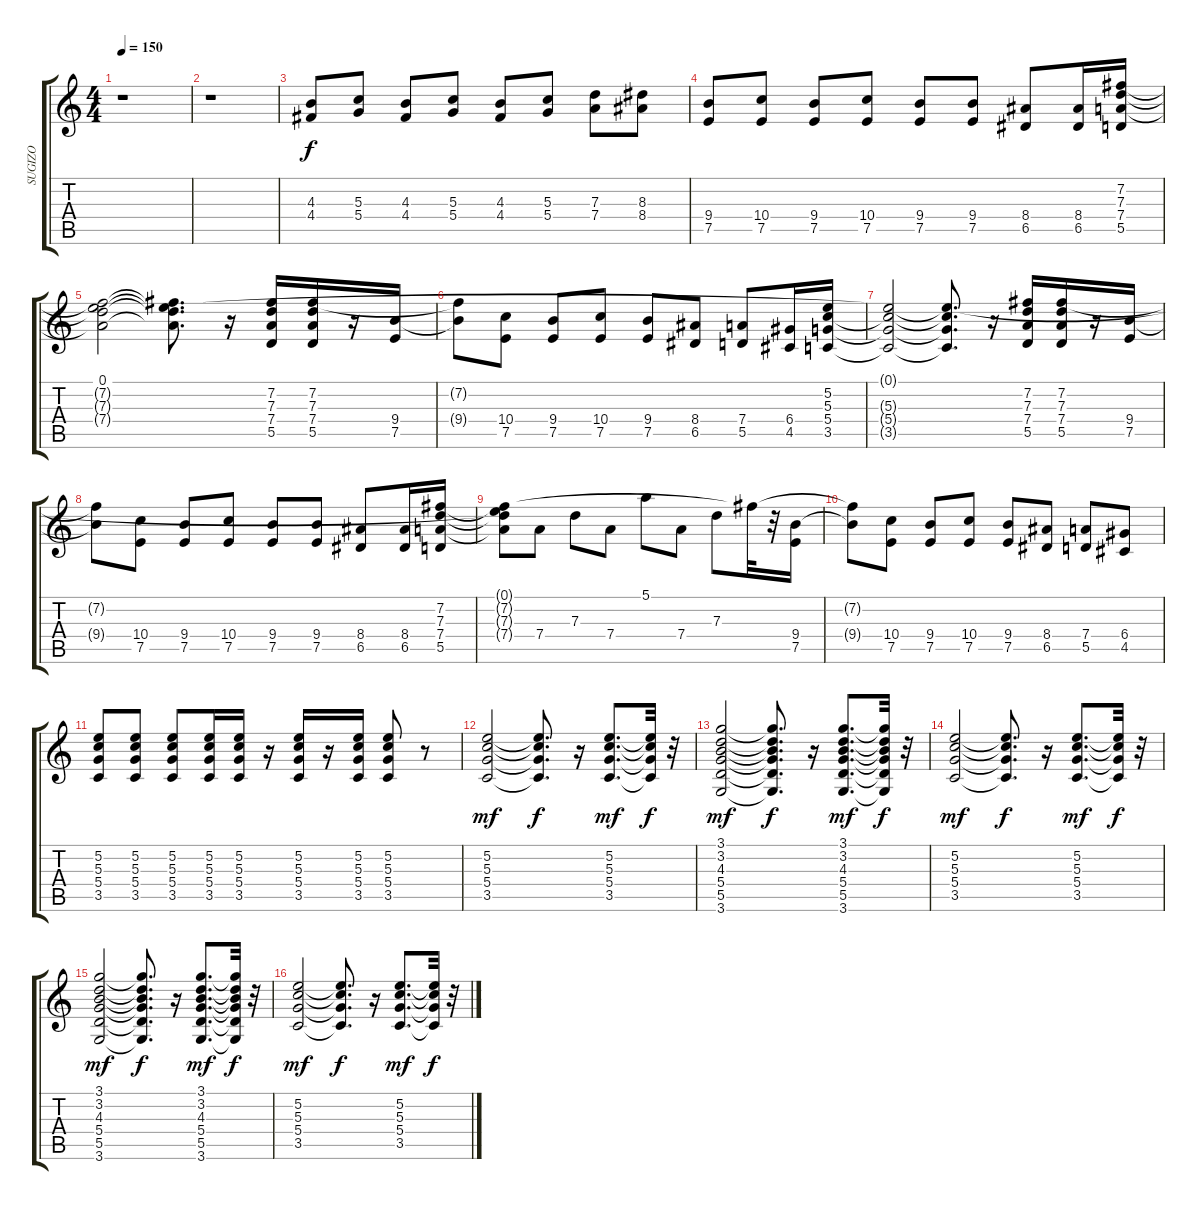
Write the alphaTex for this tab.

\track ("SUGIZO" "SUGIZO") {instrument distortionguitar}
\staff {score tabs}
\tuning (E4 B3 G3 D3 A2 E2) {hide}
\ts (4 4)
\tempo 150
\clef g2
\ks c
r.1{dy f} |
r.1 |
(4.3 4.4).8 (5.3 5.4).8 (4.3 4.4).8 (5.3 5.4).8 (4.3 4.4).8 (5.3 5.4).8 (7.3 7.4).8 (8.3 8.4).8 |
(9.4 7.5).8 (10.4 7.5).8 (9.4 7.5).8 (10.4 7.5).8 (9.4 7.5).8 (9.4 7.5).8 (8.4 6.5).8 (8.4 6.5).16 (7.2 7.3 7.4 5.5).16 |
(0.1 7.2{t} 7.3{t} 7.4{t}).2 (0.1{t} 7.2{t} 7.3{t} 7.4{t}).8{d} r.16 (7.2 7.3 7.4 5.5).16 (7.2 7.3 7.4 5.5).16 r.16 (9.4 7.5).16 |
(7.2{t} 9.4{t}).8 (10.4 7.5).8 (9.4 7.5).8 (10.4 7.5).8 (9.4 7.5).8 (8.4 6.5).8 (7.4 5.5).8 (6.4 4.5).16 (5.2 5.3 5.4 3.5).16 |
(0.1{t} 5.3{t} 5.4{t} 3.5{t}).2 (0.1{t} 5.3{t} 5.4{t} 3.5{t}).8{d} r.16 (7.2 7.3 7.4 5.5).16 (7.2 7.3 7.4 5.5).16 r.16 (9.4 7.5).16 |
(7.2{t} 9.4{t}).8 (10.4 7.5).8 (9.4 7.5).8 (10.4 7.5).8 (9.4 7.5).8 (9.4 7.5).8 (8.4 6.5).8 (8.4 6.5).16 (7.2 7.3 7.4 5.5).16 |
(0.1{t} 7.2{t} 7.3{t} 7.4{t}).8 7.4.8 7.3.8 7.4.8 5.1.8 7.4.8 7.3.8 7.2{t}.32 r.32 (9.4 7.5).16 |
(7.2{t} 9.4{t}).8 (10.4 7.5).8 (9.4 7.5).8 (10.4 7.5).8 (9.4 7.5).8 (8.4 6.5).8 (7.4 5.5).8 (6.4 4.5).8 |
(5.2 5.3 5.4 3.5).8 (5.2 5.3 5.4 3.5).8 (5.2 5.3 5.4 3.5).8 (5.2 5.3 5.4 3.5).16 (5.2 5.3 5.4 3.5).16 r.16 (5.2 5.3 5.4 3.5).16 r.16 (5.2 5.3 5.4 3.5).16 (5.2 5.3 5.4 3.5).8 r.8 |
(5.2 5.3 5.4 3.5).2{dy mf} (5.2{t} 5.3{t} 5.4{t} 3.5{t}).8{d dy f} r.16 (5.2 5.3 5.4 3.5).8{d dy mf} (5.2{t} 5.3{t} 5.4{t} 3.5{t}).32{dy f} r.32 |
(3.1 3.2 4.3 5.4 5.5 3.6).2{dy mf} (3.1{t} 3.2{t} 4.3{t} 5.4{t} 5.5{t} 3.6{t}).8{d dy f} r.16 (3.1 3.2 4.3 5.4 5.5 3.6).8{d dy mf} (3.1{t} 3.2{t} 4.3{t} 5.4{t} 5.5{t} 3.6{t}).32{dy f} r.32 |
(5.2 5.3 5.4 3.5).2{dy mf} (5.2{t} 5.3{t} 5.4{t} 3.5{t}).8{d dy f} r.16 (5.2 5.3 5.4 3.5).8{d dy mf} (5.2{t} 5.3{t} 5.4{t} 3.5{t}).32{dy f} r.32 |
(3.1 3.2 4.3 5.4 5.5 3.6).2{dy mf} (3.1{t} 3.2{t} 4.3{t} 5.4{t} 5.5{t} 3.6{t}).8{d dy f} r.16 (3.1 3.2 4.3 5.4 5.5 3.6).8{d dy mf} (3.1{t} 3.2{t} 4.3{t} 5.4{t} 5.5{t} 3.6{t}).32{dy f} r.32 |
(5.2 5.3 5.4 3.5).2{dy mf} (5.2{t} 5.3{t} 5.4{t} 3.5{t}).8{d dy f} r.16 (5.2 5.3 5.4 3.5).8{d dy mf} (5.2{t} 5.3{t} 5.4{t} 3.5{t}).32{dy f} r.32
